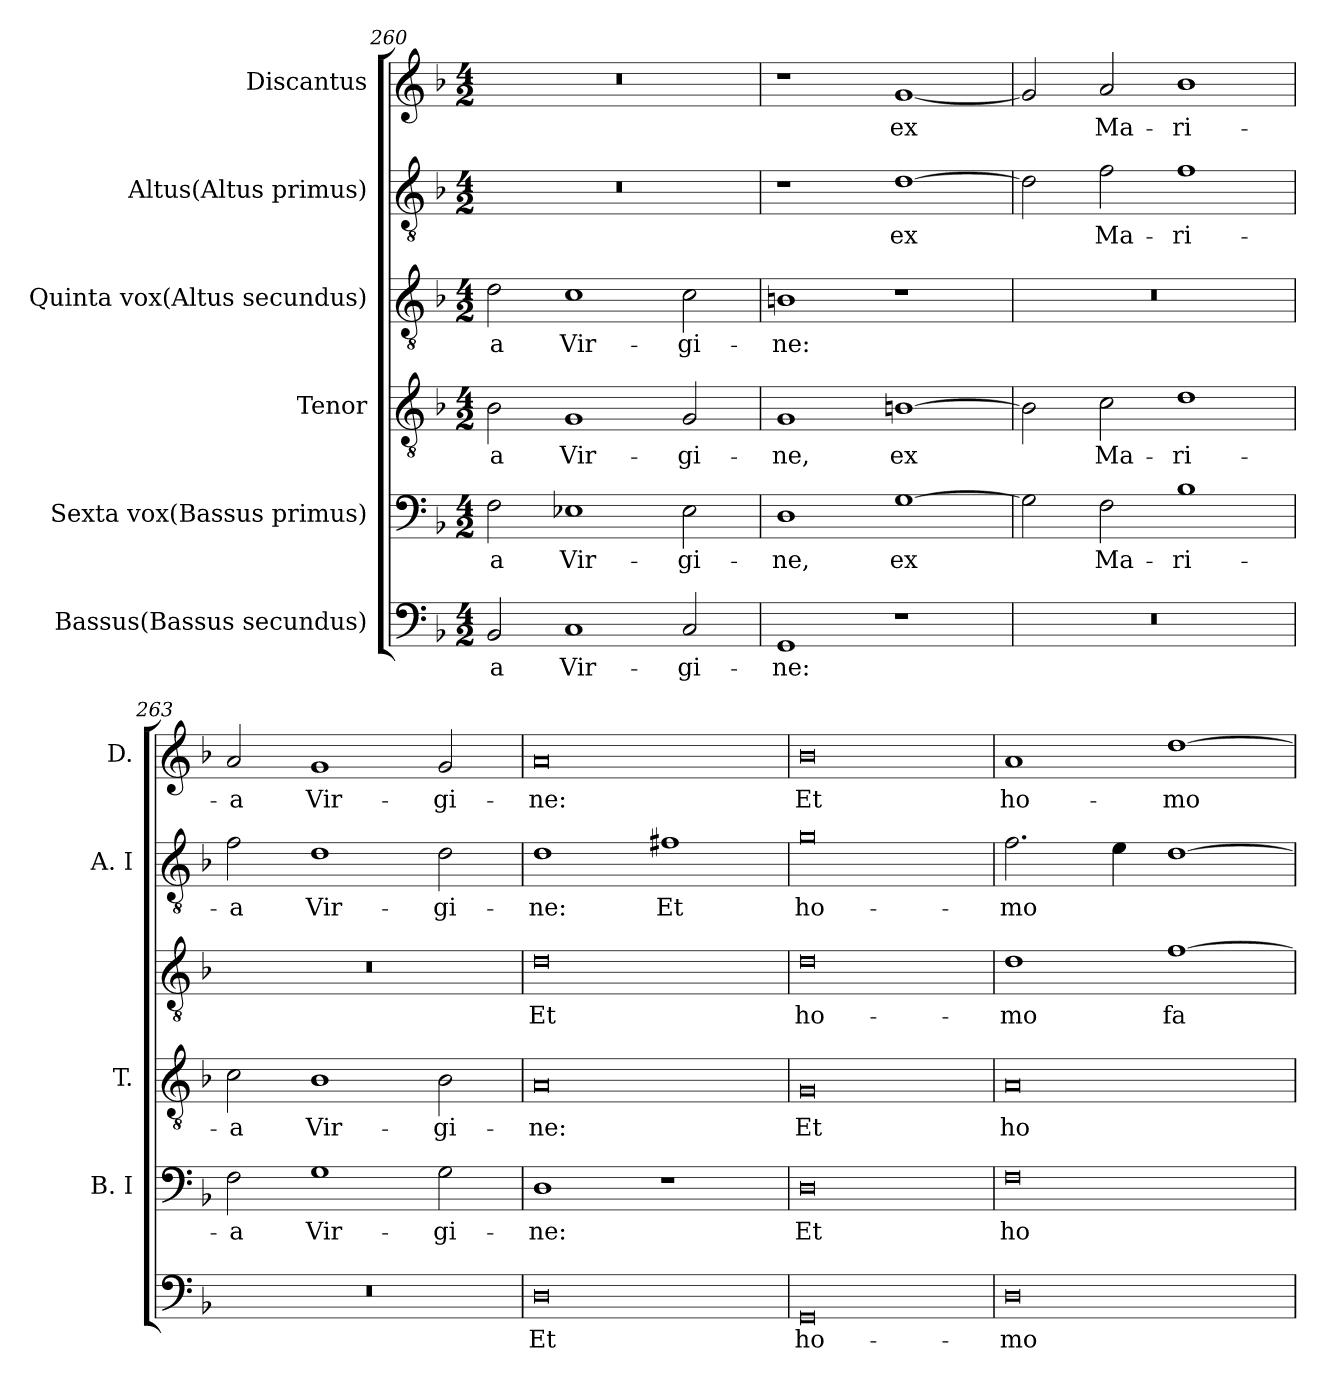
**kern	**text	**kern	**text	**kern	**text	**kern	**text	**kern	**text	**kern	**text
*part6	*part6	*part5	*part5	*part4	*part4	*part3	*part3	*part2	*part2	*part1	*part1
*staff6	*staff6	*staff5	*staff5	*staff4	*staff4	*staff3	*staff3	*staff2	*staff2	*staff1	*staff1
*I"Bassus(Bassus secundus)	*	*I"Sexta vox(Bassus primus)	*	*I"Tenor	*	*I"Quinta vox(Altus secundus)	*	*I"Altus(Altus primus)	*	*I"Discantus	*
*	*	*I'B. I	*	*I'T.	*	*	*	*I'A. I	*	*I'D.	*
*clefF4	*	*clefF4	*	*clefGv2	*	*clefGv2	*	*clefGv2	*	*clefG2	*
*	*	*	*	*ITrd7c12	*	*ITrd7c12	*	*ITrd7c12	*	*	*
*k[b-]	*	*k[b-]	*	*k[b-]	*	*k[b-]	*	*k[b-]	*	*k[b-]	*
*d:	*	*d:	*	*d:	*	*d:	*	*d:	*	*d:	*
*M4/2	*	*M4/2	*	*M4/2	*	*M4/2	*	*M4/2	*	*M4/2	*
=260	=260	=260	=260	=260	=260	=260	=260	=260	=260	=260	=260
!	!LO:LY:b	!	!LO:LY:b	!	!LO:LY:b	!	!LO:LY:b	!LO:N:vis=1	!	!LO:N:vis=1	!
2BB-/	-a	2F\	-a	2BB-\	-a	2D\	-a	0r	.	0r	.
!	!LO:LY:b	!	!LO:LY:b	!	!LO:LY:b	!	!LO:LY:b	!	!	!	!
1C	Vir-	1E-X	Vir-	1GG	Vir-	1C	Vir-	.	.	.	.
!	!LO:LY:b	!	!LO:LY:b	!	!LO:LY:b	!	!LO:LY:b	!	!	!	!
2C/	-gi-	2E-\	-gi-	2GG/	-gi-	2C\	-gi-	.	.	.	.
=261	=261	=261	=261	=261	=261	=261	=261	=261	=261	=261	=261
!	!LO:LY:b	!	!LO:LY:b	!	!LO:LY:b	!	!LO:LY:b	!	!	!	!
1GG	-ne:	1D	-ne,	1GG	-ne,	1BBn	-ne:	1r	.	1r	.
!	!	!	!LO:LY:b	!	!LO:LY:b	!	!	!	!LO:LY:b	!	!LO:LY:b
1r	.	[>1G	ex	[>1BBn	ex	1r	.	[>1D	ex	[<1g	ex
=262	=262	=262	=262	=262	=262	=262	=262	=262	=262	=262	=262
!LO:N:vis=1	!	!	!	!	!	!LO:N:vis=1	!	!	!	!	!
0r	.	2G\]	.	2BB\]	.	0r	.	2D\]	.	2g/]	.
!	!	!	!LO:LY:b	!	!LO:LY:b	!	!	!	!LO:LY:b	!	!LO:LY:b
.	.	2F\	Ma-	2C\	Ma-	.	.	2F\	Ma-	2a/	Ma-
!	!	!	!LO:LY:b	!	!LO:LY:b	!	!	!	!LO:LY:b	!	!LO:LY:b
.	.	1B-	-ri-	1D	-ri-	.	.	1F	-ri-	1b-	-ri-
=263	=263	=263	=263	=263	=263	=263	=263	=263	=263	=263	=263
!LO:N:vis=1	!	!	!LO:LY:b	!	!LO:LY:b	!LO:N:vis=1	!	!	!LO:LY:b	!	!LO:LY:b
0r	.	2F\	-a	2C\	-a	0r	.	2F\	-a	2a/	-a
!	!	!	!LO:LY:b	!	!LO:LY:b	!	!	!	!LO:LY:b	!	!LO:LY:b
.	.	1G	Vir-	1BB-	Vir-	.	.	1D	Vir-	1g	Vir-
!	!	!	!LO:LY:b	!	!LO:LY:b	!	!	!	!LO:LY:b	!	!LO:LY:b
.	.	2G\	-gi-	2BB-\	-gi-	.	.	2D\	-gi-	2g/	-gi-
!!LO:PB:g=z
=264	=264	=264	=264	=264	=264	=264	=264	=264	=264	=264	=264
!	!LO:LY:b	!	!LO:LY:b	!	!LO:LY:b	!	!LO:LY:b	!	!LO:LY:b	!	!LO:LY:b
0D	Et	1D	-ne:	0AA	-ne:	0D	Et	1D	-ne:	0a	-ne:
!	!	!	!	!	!	!	!	!	!LO:LY:b	!	!
.	.	1r	.	.	.	.	.	1F#X	Et	.	.
=265	=265	=265	=265	=265	=265	=265	=265	=265	=265	=265	=265
!	!LO:LY:b	!	!LO:LY:b	!	!LO:LY:b	!	!LO:LY:b	!	!LO:LY:b	!	!LO:LY:b
0GG	ho-	0D	Et	0GG	Et	0D	ho-	0G	ho-	0b-	Et
=266	=266	=266	=266	=266	=266	=266	=266	=266	=266	=266	=266
!	!LO:LY:b	!	!LO:LY:b	!	!LO:LY:b	!	!LO:LY:b	!	!LO:LY:b	!	!LO:LY:b
0D	-mo	0F	ho-	0AA	ho-	1D	-mo	2.F\	-mo	1a	ho-
.	.	.	.	.	.	.	.	4E\	.	.	.
!	!	!	!	!	!	!	!LO:LY:b	!	!	!	!LO:LY:b
.	.	.	.	.	.	[>1F	fa-	[>1D	.	[>1dd	-mo
=	=	=	=	=	=	=	=	=	=	=	=
*-	*-	*-	*-	*-	*-	*-	*-	*-	*-	*-	*-
